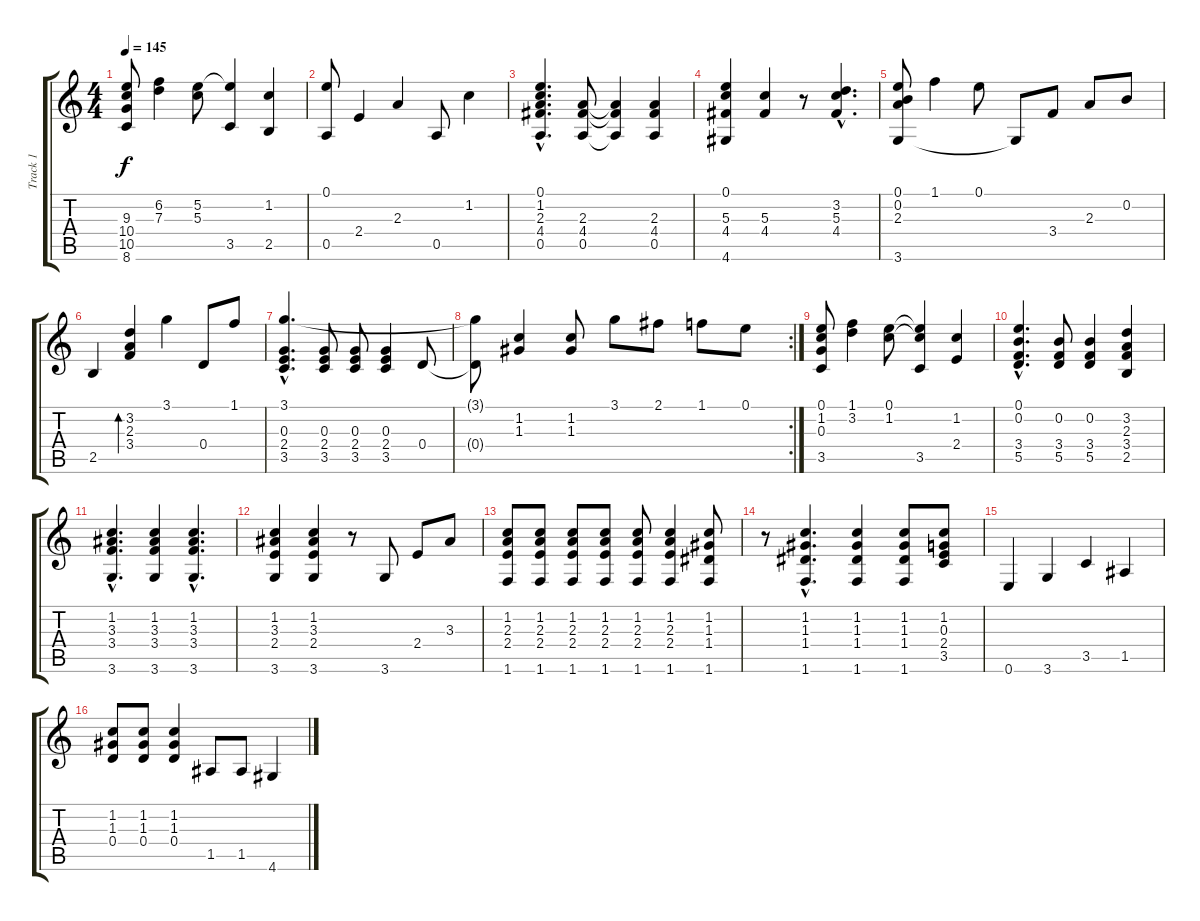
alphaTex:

\track ("Track 1" "Track 1") {instrument acousticguitarnylon}
\staff {score tabs}
\tuning (E4 B3 G3 D3 A2 E2) {hide}
\ts (4 4)
\tempo 145
\clef g2
\ks c
(9.3 10.4 10.5 8.6).8{dy f} (6.2 7.3).4 (5.2 5.3).8 (5.2{t} 3.5).4 (1.2 2.5).4 |
(0.1 0.5).8 2.4.4 2.3.4 0.5.8 1.2.4 |
(0.1{hac} 1.2{hac} 2.3{hac} 4.4{hac} 0.5{hac}).4{d} (2.3 4.4 0.5).8 (2.3{t} 4.4{t} 0.5{t}).4 (2.3 4.4 0.5).4 |
(0.1 5.3 4.4 4.6).4 (5.3 4.4).4 r.8 (3.2{hac} 5.3{hac} 4.4{hac}).4{d} |
(0.1 0.2 2.3 3.6).8 1.1.4 0.1.8 3.6{t}.8 3.4.8 2.3.8 0.2.8 |
2.5.4 (3.2 2.3 3.4).4{bd 240} 3.1.4 0.4.8 1.1.8 |
(3.1{hac} 0.3{hac} 2.4{hac} 3.5{hac}).4{d} (0.3 2.4 3.5).8 (0.3 2.4 3.5).8 (0.3 2.4 3.5).4 0.4.8 |
\rc 2
(3.1{t} 0.4{t}).8 (1.2 1.3).4 (1.2 1.3).8 3.1.8 2.1.8 1.1.8 0.1.8 |
(0.1 1.2 0.3 3.5).8 (1.1 3.2).4 (0.1 1.2).8 (0.1{t} 1.2{t} 3.5).4 (1.2 2.4).4 |
(0.1{hac} 0.2{hac} 3.4{hac} 5.5{hac}).4{d} (0.2 3.4 5.5).8 (0.2 3.4 5.5).4 (3.2 2.3 3.4 2.5).4 |
(1.2{hac} 3.3{hac} 3.4{hac} 3.6{hac}).4{d} (1.2 3.3 3.4 3.6).4 (1.2{hac} 3.3{hac} 3.4{hac} 3.6{hac}).4{d} |
(1.2 3.3 2.4 3.6).4 (1.2 3.3 2.4 3.6).4 r.8 3.6.8 2.4.8 3.3.8 |
(1.2 2.3 2.4 1.6).8 (1.2 2.3 2.4 1.6).8 (1.2 2.3 2.4 1.6).8 (1.2 2.3 2.4 1.6).8 (1.2 2.3 2.4 1.6).8 (1.2 2.3 2.4 1.6).4 (1.2 1.3 1.4 1.6).8 |
r.8 (1.2{hac} 1.3{hac} 1.4{hac} 1.6{hac}).4{d} (1.2 1.3 1.4 1.6).4 (1.2 1.3 1.4 1.6).8 (1.2 0.3 2.4 3.5).8 |
0.6.4 3.6.4 3.5.4 1.5.4 |
(1.2 1.3 0.4).8 (1.2 1.3 0.4).8 (1.2 1.3 0.4).4 1.5.8 1.5.8 4.6.4
